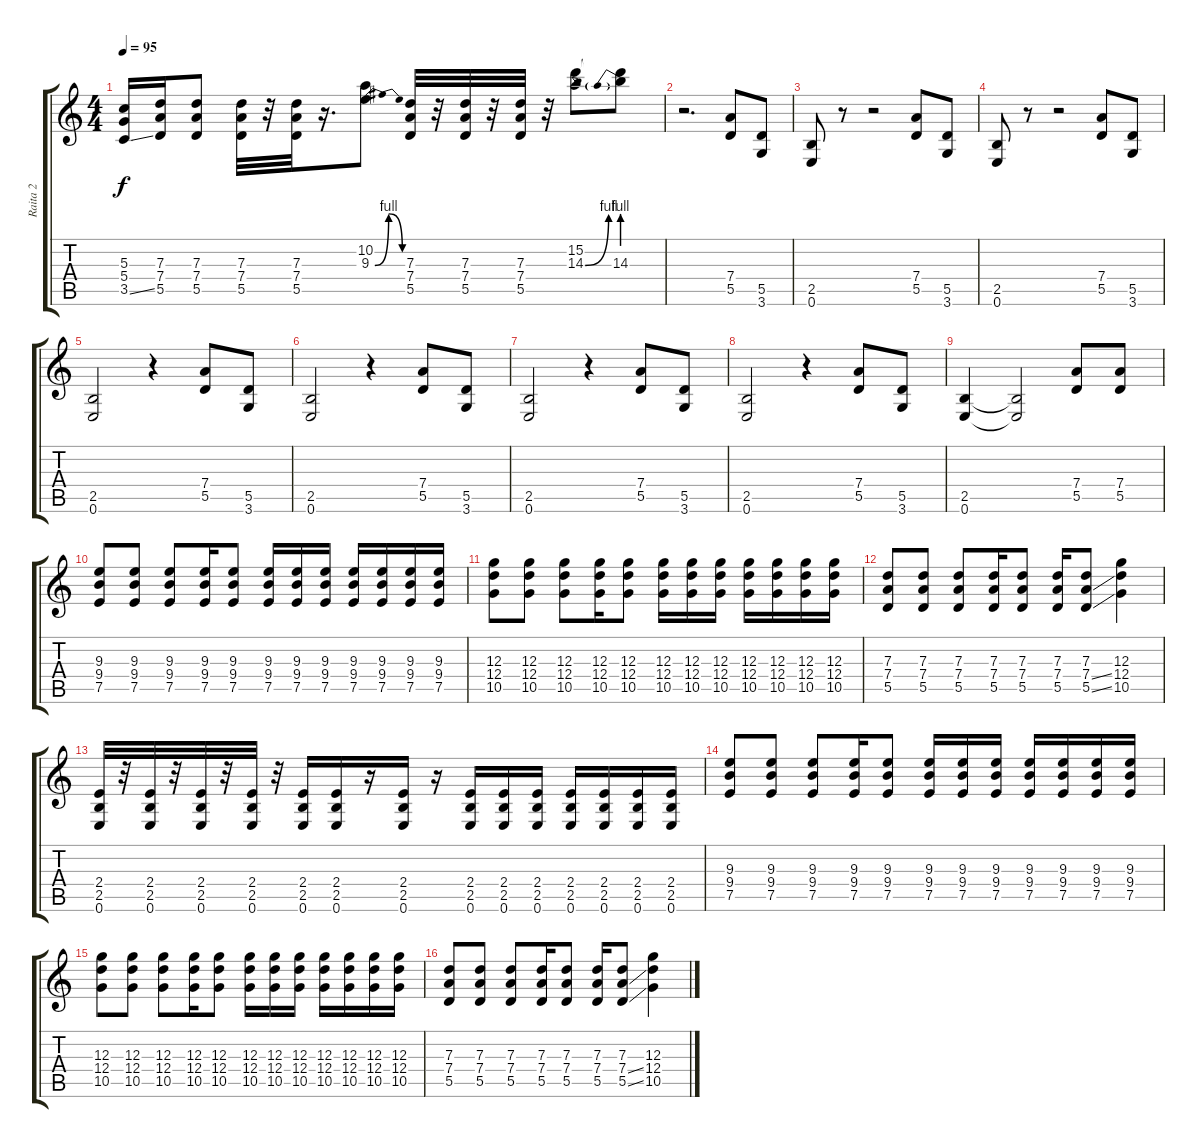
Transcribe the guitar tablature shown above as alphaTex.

\track ("Raita 2" "Raita 2") {instrument overdrivenguitar}
\staff {score tabs}
\tuning (E4 B3 G3 D3 A2 E2) {hide}
\ts (4 4)
\tempo 95
\clef g2
\ks c
(5.3 5.4 3.5{ss}).16{dy f} (7.3 7.4 5.5).16 (7.3 7.4 5.5).8 (7.3 7.4 5.5).32 r.32 (7.3 7.4 5.5).32 r.16{d} (10.2 9.3{be (bendrelease 0 0 30 4 30 4 60 0)}).8 (7.3 7.4 5.5).32 r.32 (7.3 7.4 5.5).32 r.32 (7.3 7.4 5.5).32 r.32 (15.2 14.3{be (bend 0 0 60 4)}).8 (15.2{t} 14.3{be (prebend 0 4 60 4)}).8 |
r.2{d} (7.4 5.5).8 (5.5 3.6).8 |
(2.5 0.6).8 r.8 r.2 (7.4 5.5).8 (5.5 3.6).8 |
(2.5 0.6).8 r.8 r.2 (7.4 5.5).8 (5.5 3.6).8 |
(2.5 0.6).2 r.4 (7.4 5.5).8 (5.5 3.6).8 |
(2.5 0.6).2 r.4 (7.4 5.5).8 (5.5 3.6).8 |
(2.5 0.6).2 r.4 (7.4 5.5).8 (5.5 3.6).8 |
(2.5 0.6).2 r.4 (7.4 5.5).8 (5.5 3.6).8 |
(2.5 0.6).4 (2.5{t} 0.6{t}).2 (7.4 5.5).8 (7.4 5.5).8 |
(9.3 9.4 7.5).8 (9.3 9.4 7.5).8 (9.3 9.4 7.5).8 (9.3 9.4 7.5).16 (9.3 9.4 7.5).8 (9.3 9.4 7.5).16 (9.3 9.4 7.5).16 (9.3 9.4 7.5).16 (9.3 9.4 7.5).16 (9.3 9.4 7.5).16 (9.3 9.4 7.5).16 (9.3 9.4 7.5).16 |
(12.3 12.4 10.5).8 (12.3 12.4 10.5).8 (12.3 12.4 10.5).8 (12.3 12.4 10.5).16 (12.3 12.4 10.5).8 (12.3 12.4 10.5).16 (12.3 12.4 10.5).16 (12.3 12.4 10.5).16 (12.3 12.4 10.5).16 (12.3 12.4 10.5).16 (12.3 12.4 10.5).16 (12.3 12.4 10.5).16 |
(7.3 7.4 5.5).8 (7.3 7.4 5.5).8 (7.3 7.4 5.5).8 (7.3 7.4 5.5).16 (7.3 7.4 5.5).8 (7.3 7.4 5.5).16 (7.3 7.4{ss} 5.5{ss}).8 (12.3 12.4 10.5).4 |
(2.4 2.5 0.6).32 r.32 (2.4 2.5 0.6).32 r.32 (2.4 2.5 0.6).32 r.32 (2.4 2.5 0.6).32 r.32 (2.4 2.5 0.6).16 (2.4 2.5 0.6).16 r.16 (2.4 2.5 0.6).16 r.16 (2.4 2.5 0.6).16 (2.4 2.5 0.6).16 (2.4 2.5 0.6).16 (2.4 2.5 0.6).16 (2.4 2.5 0.6).16 (2.4 2.5 0.6).16 (2.4 2.5 0.6).16 |
(9.3 9.4 7.5).8 (9.3 9.4 7.5).8 (9.3 9.4 7.5).8 (9.3 9.4 7.5).16 (9.3 9.4 7.5).8 (9.3 9.4 7.5).16 (9.3 9.4 7.5).16 (9.3 9.4 7.5).16 (9.3 9.4 7.5).16 (9.3 9.4 7.5).16 (9.3 9.4 7.5).16 (9.3 9.4 7.5).16 |
(12.3 12.4 10.5).8 (12.3 12.4 10.5).8 (12.3 12.4 10.5).8 (12.3 12.4 10.5).16 (12.3 12.4 10.5).8 (12.3 12.4 10.5).16 (12.3 12.4 10.5).16 (12.3 12.4 10.5).16 (12.3 12.4 10.5).16 (12.3 12.4 10.5).16 (12.3 12.4 10.5).16 (12.3 12.4 10.5).16 |
(7.3 7.4 5.5).8 (7.3 7.4 5.5).8 (7.3 7.4 5.5).8 (7.3 7.4 5.5).16 (7.3 7.4 5.5).8 (7.3 7.4 5.5).16 (7.3 7.4{ss} 5.5{ss}).8 (12.3 12.4 10.5).4
